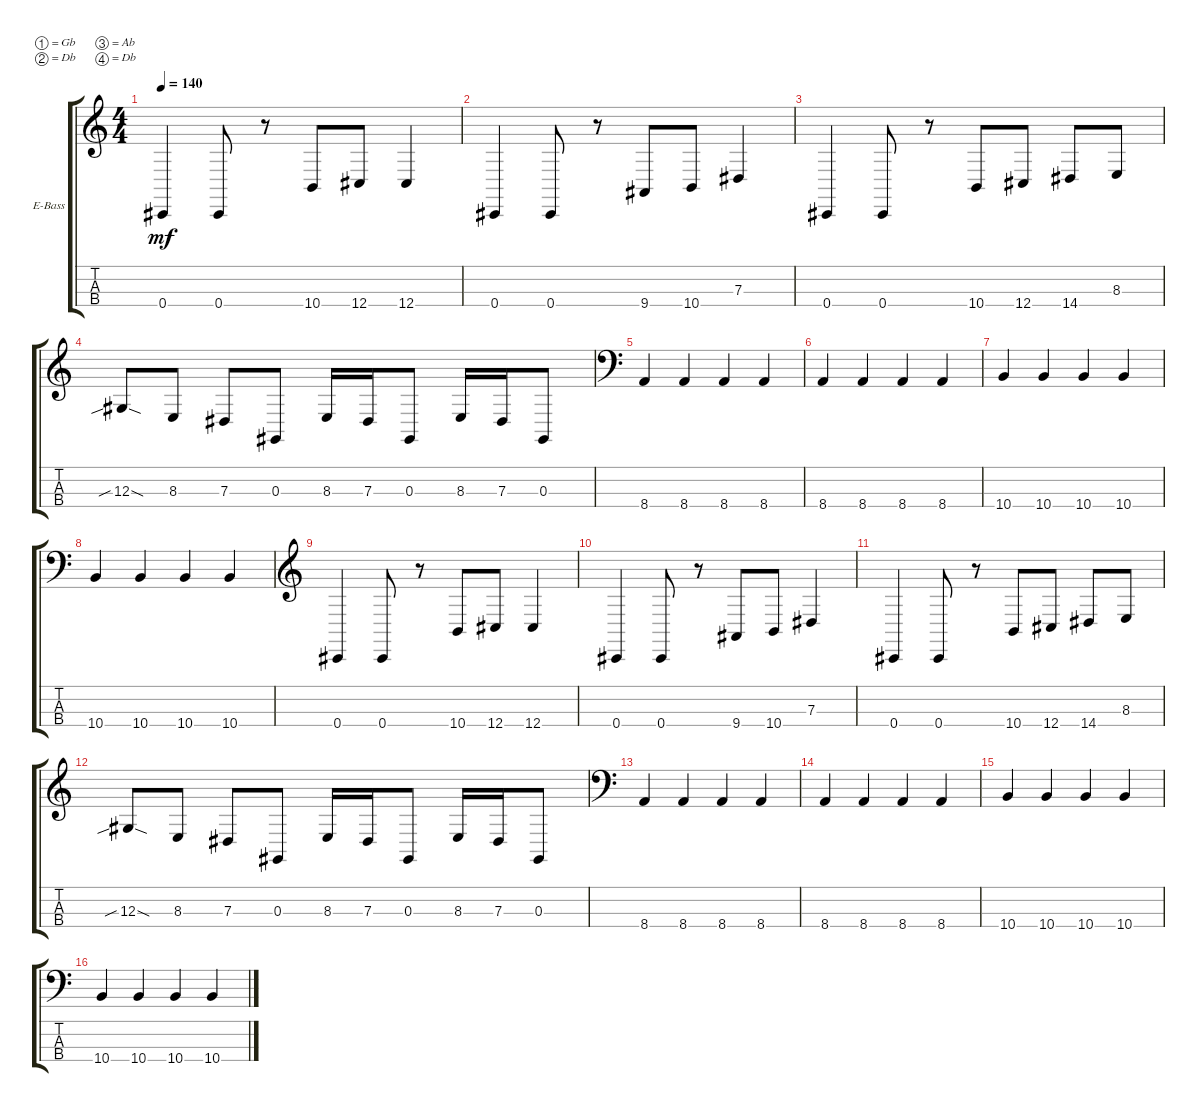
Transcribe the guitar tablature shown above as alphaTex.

\defaultSystemsLayout 4
\bracketExtendMode groupsimilarinstruments
\firstSystemTrackNameOrientation horizontal
\otherSystemsTrackNameOrientation horizontal
\track ("Electric Bass" "E-Bass") {instrument electricbassfinger}
\staff {score tabs}
\tuning (Gb2 Db2 Ab1 Db1)
\ts (4 4)
\tempo 140
\clef g2
\ks c
0.4.4{dy mf} 0.4.8 r.8 10.4.8 12.4.8 12.4.4 |
0.4.4 0.4.8 r.8 9.4.8 10.4.8 7.3.4 |
0.4.4 0.4.8 r.8 10.4.8 12.4.8 14.4.8 8.3.8 |
12.3{sib sod}.8 8.3.8 7.3.8 0.3.8 8.3.16 7.3.16 0.3.8 8.3.16 7.3.16 0.3.8 |
\clef f4
\scale
0.333333 8.4.4 8.4.4 8.4.4 8.4.4 |
\scale
0.333333 8.4.4 8.4.4 8.4.4 8.4.4 |
\scale
0.333333 10.4.4 10.4.4 10.4.4 10.4.4 |
\scale
0.333333 10.4.4 10.4.4 10.4.4 10.4.4 |
\clef g2
\scale
0.333333 0.4.4 0.4.8 r.8 10.4.8 12.4.8 12.4.4 |
\scale
0.333333 0.4.4 0.4.8 r.8 9.4.8 10.4.8 7.3.4 |
\scale
0.333333 0.4.4 0.4.8 r.8 10.4.8 12.4.8 14.4.8 8.3.8 |
\scale
0.333333 12.3{sib sod}.8 8.3.8 7.3.8 0.3.8 8.3.16 7.3.16 0.3.8 8.3.16 7.3.16 0.3.8 |
\clef f4
\scale
0.333333 8.4.4 8.4.4 8.4.4 8.4.4 |
\scale
0.333333 8.4.4 8.4.4 8.4.4 8.4.4 |
\scale
0.333333 10.4.4 10.4.4 10.4.4 10.4.4 |
\scale
0.333333 10.4.4 10.4.4 10.4.4 10.4.4
